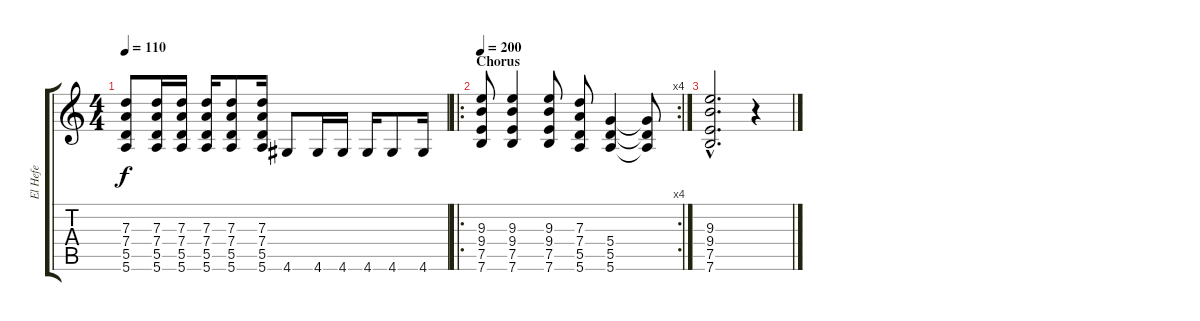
\track ("El Hefe" "El Hefe") {instrument overdrivenguitar}
\staff {score tabs}
\tuning (E4 B3 G3 D3 A2 E2) {hide}
\ts (4 4)
\tempo 110
\clef g2
\ks c
(7.3 7.4 5.5 5.6).8{dy f} (7.3 7.4 5.5 5.6).16 (7.3 7.4 5.5 5.6).16 (7.3 7.4 5.5 5.6).16 (7.3 7.4 5.5 5.6).8 (7.3 7.4 5.5 5.6).16 4.6.8 4.6.16 4.6.16 4.6.16 4.6.8 4.6.16 |
\ro
\rc 4
\section ("" "Chorus")
\tempo 200
(9.3 9.4 7.5 7.6).8 (9.3 9.4 7.5 7.6).4 (9.3 9.4 7.5 7.6).8 (7.3 7.4 5.5 5.6).8 (5.4 5.5 5.6).4 (5.4{t} 5.5{t} 5.6{t}).8 |
(9.3{hac} 9.4{hac} 7.5{hac} 7.6{hac}).2{d} r.4
